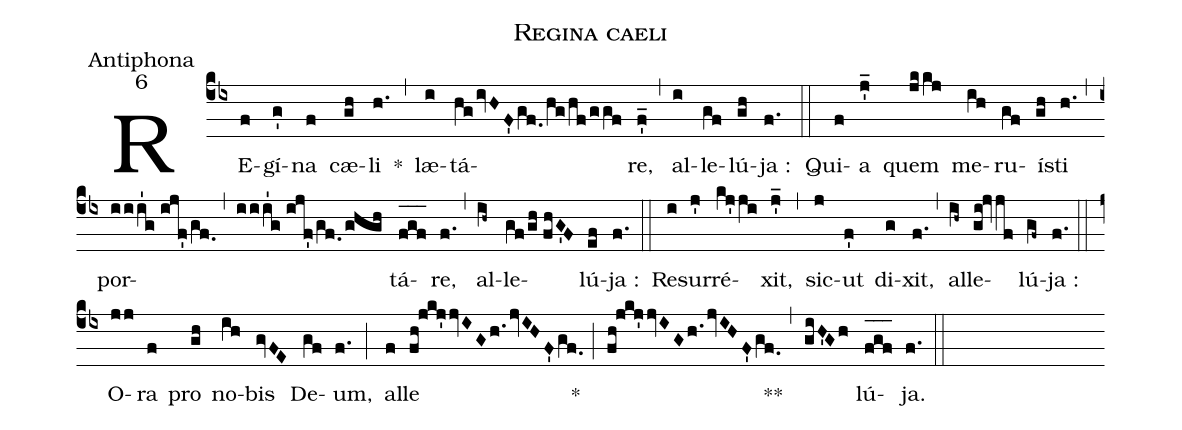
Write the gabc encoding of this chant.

name:Regina caeli;
office-part:Antiphona;
mode:6;
%%
(cb4) RE(f)gí(g')na(f) cæ(gh)li(h.) *(,) læ(i)tá(hgivHF'gf.0/hg/hf/ggf)re,(f'_) (,) al(i)le(gf)lú(gh){ja} :(f.) (::) Qui(f)a(j'_) quem(jkkj) me(ih)ru(gf)í(gh)sti(h.) (,) por(iii'1g//ijf'/gf.0)(,)(iii'1g//ijf'/gf.0/ghgh)tá(f_[oh:h]g_[oh:h]f_[oh:h])re,(f.) (,) al(ih~)le(gf/gh//fhG'F)lú(ef){ja} :(f.) (::) Re(i)sur(j')ré(kj'ji)xit,(j'_) (,) sic(j)ut(f') di(g)xit,(f.) (,) al(ih~)le(gi!jvjf)lú(gf~){ja} :(f.) (::) O(jj)ra(f) pro(gh) no(ih)bis(gvFE) De(gf)um,(f.) (;) al(f)le(fh!jkj'jvIGh./jvIHF'gf.0) *(;)(fh!jkj'jvIGh./jvIHF'gf.0) **(,)(giH'Gh)lú(f_[oh:h]g_[oh:h]f_[oh:h]){ja}.(f.) (::)
